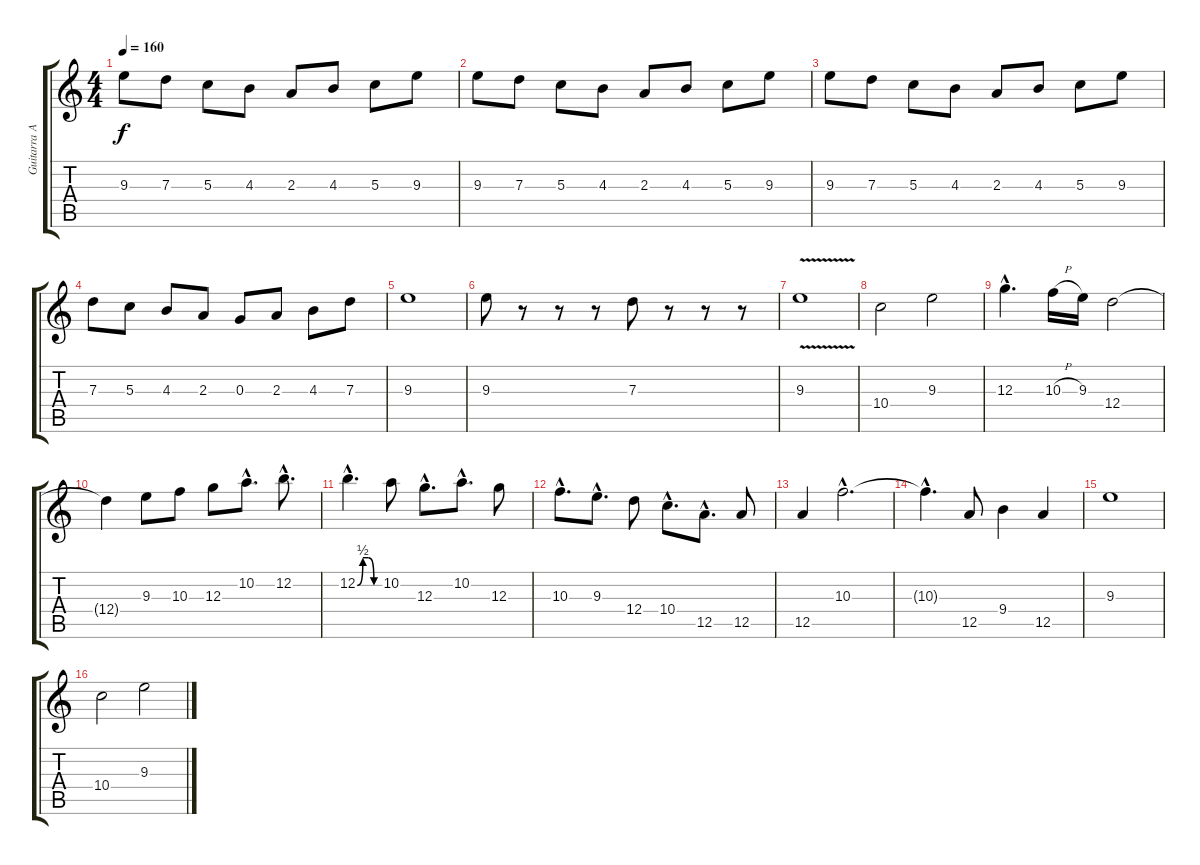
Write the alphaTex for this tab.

\track ("Guitarra Adicional" "Guitarra A") {instrument overdrivenguitar}
\staff {score tabs}
\tuning (E4 B3 G3 D3 A2 E2) {hide}
\ts (4 4)
\tempo 160
\clef g2
\ks c
9.3.8{dy f} 7.3.8 5.3.8 4.3.8 2.3.8 4.3.8 5.3.8 9.3.8 |
9.3.8 7.3.8 5.3.8 4.3.8 2.3.8 4.3.8 5.3.8 9.3.8 |
9.3.8 7.3.8 5.3.8 4.3.8 2.3.8 4.3.8 5.3.8 9.3.8 |
7.3.8 5.3.8 4.3.8 2.3.8 0.3.8 2.3.8 4.3.8 7.3.8 |
9.3.1 |
9.3.8 r.8 r.8 r.8 7.3.8 r.8 r.8 r.8 |
9.3{v}.1{volume 16 balance 8 instrument distortionguitar} |
10.4.2 9.3.2 |
12.3{hac}.4{d} 10.3{h}.16 9.3.16 12.4.2 |
12.4{t}.4 9.3.8 10.3.8 12.3.8 10.2{hac}.8{d} 12.2{hac}.8{d} |
12.2{be (custom 0 0 15 2 30 2 45 0 60 0) hac}.4{d} 10.2.8 12.3{hac}.8{d} 10.2{hac}.8{d} 12.3.8 |
10.3{hac}.8{d} 9.3{hac}.8{d} 12.4.8 10.4{hac}.8{d} 12.5{hac}.8{d} 12.5.8 |
12.5.4 10.3{hac}.2{d} |
10.3{hac t}.4{d} 12.5.8 9.4.4 12.5.4 |
9.3.1 |
10.4.2 9.3.2
